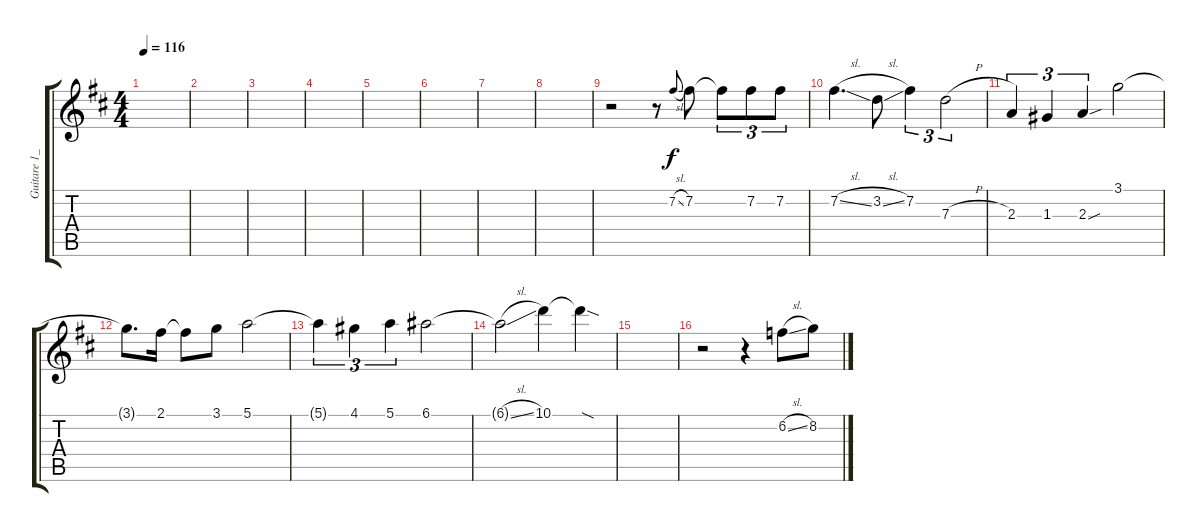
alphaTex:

\track ("Guitare 1_1" "Guitare 1_") {instrument overdrivenguitar}
\staff {score tabs}
\tuning (E4 B3 G3 D3 A2 E2) {hide}
\ts (4 4)
\tempo 116
\clef g2
\ks d
|
|
|
|
|
|
|
|
r.2 r.8 7.2{sl}.8{gr onbeat} 7.2.8 7.2{t}.8{tu (3 2)} 7.2.8{tu (3 2)} 7.2.8{tu (3 2)} |
7.2{sl}.4{d} 3.2{sl}.8 7.2.4{tu (3 2)} 7.3{h}.2{tu (3 2)} |
2.3.4{tu (3 2)} 1.3.4{tu (3 2)} 2.3{sou}.4{tu (3 2)} 3.1.2 |
3.1{t}.8{d} 2.1.16 2.1{t}.8 3.1.8 5.1.2 |
5.1{t}.4{tu (3 2)} 4.1.4{tu (3 2)} 5.1.4{tu (3 2)} 6.1.2 |
6.1{sl t}.2 10.1.4 10.1{sod t}.4 |
|
r.2 r.4 6.2{sl}.8 8.2.8
